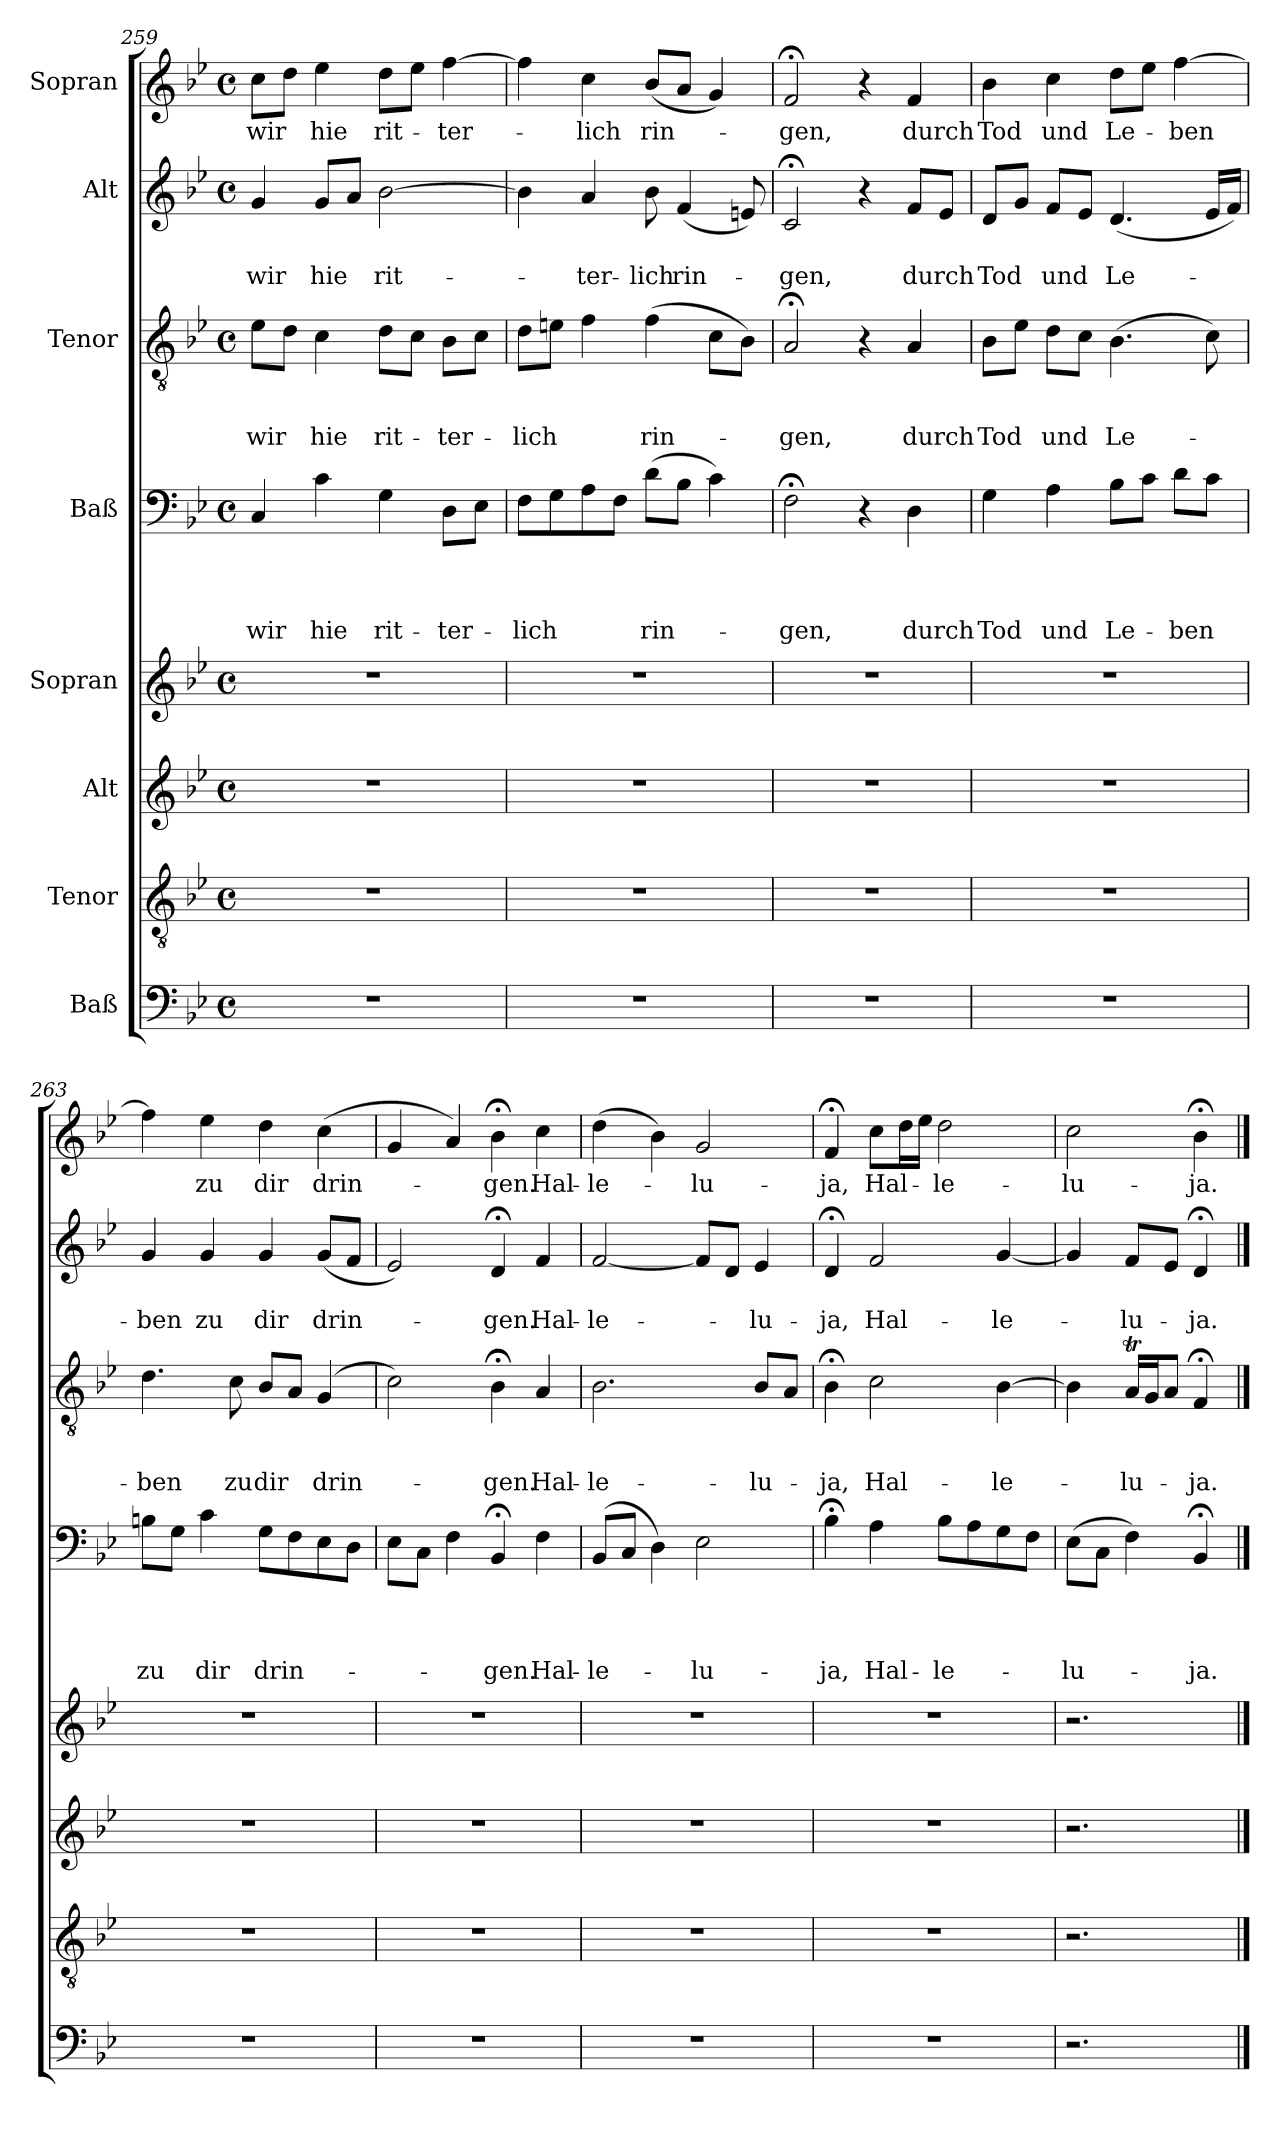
**kern	**kern	**kern	**kern	**kern	**text	**text	**text	**text	**kern	**text	**text	**text	**kern	**text	**text	**kern	**text
*part8	*part7	*part6	*part5	*part4	*part4	*part4	*part4	*part4	*part3	*part3	*part3	*part3	*part2	*part2	*part2	*part1	*part1
*staff8	*staff7	*staff6	*staff5	*staff4	*staff4	*staff4	*staff4	*staff4	*staff3	*staff3	*staff3	*staff3	*staff2	*staff2	*staff2	*staff1	*staff1
*I"Baß	*I"Tenor	*I"Alt	*I"Sopran	*I"Baß	*	*	*	*	*I"Tenor	*	*	*	*I"Alt	*	*	*I"Sopran	*
*clefF4	*clefGv2	*clefG2	*clefG2	*clefF4	*	*	*	*	*clefGv2	*	*	*	*clefG2	*	*	*clefG2	*
*k[b-e-]	*k[b-e-]	*k[b-e-]	*k[b-e-]	*k[b-e-]	*	*	*	*	*k[b-e-]	*	*	*	*k[b-e-]	*	*	*k[b-e-]	*
*B-:	*B-:	*B-:	*B-:	*B-:	*	*	*	*	*B-:	*	*	*	*B-:	*	*	*B-:	*
*M4/4	*M4/4	*M4/4	*M4/4	*M4/4	*	*	*	*	*M4/4	*	*	*	*M4/4	*	*	*M4/4	*
*met(c)	*met(c)	*met(c)	*met(c)	*met(c)	*	*	*	*	*met(c)	*	*	*	*met(c)	*	*	*met(c)	*
=259	=259	=259	=259	=259	=259	=259	=259	=259	=259	=259	=259	=259	=259	=259	=259	=259	=259
1r	1r	1r	1r	4C!/	.	.	.	wir	8e-!\L	.	.	wir	4g!/	.	wir	8cc!\L	wir
.	.	.	.	.	.	.	.	.	8d!\J	.	.	.	.	.	.	8dd!\J	.
.	.	.	.	4c!\	.	.	.	hie	4c!\	.	.	hie	8g!/L	.	hie	4ee-!\	hie
.	.	.	.	.	.	.	.	.	.	.	.	.	8a!/J	.	.	.	.
.	.	.	.	4G!\	.	.	.	rit-	8d!\L	.	.	rit-	[2b-!\	.	rit-	8dd!\L	rit-
.	.	.	.	.	.	.	.	.	8c!\J	.	.	.	.	.	.	8ee-!\J	.
.	.	.	.	8D!\L	.	.	.	-ter-	8B-!\L	.	.	-ter-	.	.	.	[4ff!\	-ter-
.	.	.	.	8E-!\J	.	.	.	.	8c!\J	.	.	.	.	.	.	.	.
!!LO:LB:g=z
=260	=260	=260	=260	=260	=260	=260	=260	=260	=260	=260	=260	=260	=260	=260	=260	=260	=260
1r	1r	1r	1r	8F!\L	.	.	.	-lich	8d!\L	.	.	-lich	4b-!\]	.	.	4ff!\]	.
.	.	.	.	8G!\	.	.	.	.	8en!\J	.	.	.	.	.	.	.	.
.	.	.	.	8A!\	.	.	.	.	4f!\	.	.	.	4a!/	.	-ter-	4cc!\	-lich
.	.	.	.	8F!\J	.	.	.	.	.	.	.	.	.	.	.	.	.
.	.	.	.	(8d!\L	.	.	.	rin-	(4f!\	.	.	rin-	8b-!\	.	-lich	(8b-!/L	rin-
.	.	.	.	8B-!\J	.	.	.	.	.	.	.	.	(4f!/	.	rin-	8a!/J	.
.	.	.	.	4c!\)	.	.	.	.	8c!\L	.	.	.	.	.	.	4g!/)	.
.	.	.	.	.	.	.	.	.	8B-!\J)	.	.	.	8en!/)	.	.	.	.
=261	=261	=261	=261	=261	=261	=261	=261	=261	=261	=261	=261	=261	=261	=261	=261	=261	=261
1r	1r	1r	1r	2F;<!\	.	.	.	-gen,	2A;<!/	.	.	-gen,	2c;<!/	.	-gen,	2f;<!/	-gen,
.	.	.	.	4r	.	.	.	.	4r	.	.	.	4r	.	.	4r	.
.	.	.	.	4D!\	.	.	.	durch	4A!/	.	.	durch	8f!/L	.	durch	4f!/	durch
.	.	.	.	.	.	.	.	.	.	.	.	.	8e-!/J	.	.	.	.
=262	=262	=262	=262	=262	=262	=262	=262	=262	=262	=262	=262	=262	=262	=262	=262	=262	=262
1r	1r	1r	1r	4G!\	.	.	.	Tod	8B-!\L	.	.	Tod	8d!/L	.	Tod	4b-!\	Tod
.	.	.	.	.	.	.	.	.	8e-!\J	.	.	.	8g!/J	.	.	.	.
.	.	.	.	4A!\	.	.	.	und	8d!\L	.	.	und	8f!/L	.	und	4cc!\	und
.	.	.	.	.	.	.	.	.	8c!\J	.	.	.	8e-!/J	.	.	.	.
.	.	.	.	8B-!\L	.	.	.	Le-	(4.B-!\	.	.	Le-	(4.d!/	.	Le-	8dd!\L	Le-
.	.	.	.	8c!\J	.	.	.	.	.	.	.	.	.	.	.	8ee-!\J	.
.	.	.	.	8d!\L	.	.	.	-ben	.	.	.	.	.	.	.	[4ff!\	-ben
.	.	.	.	8c!\J	.	.	.	.	8c!\)	.	.	.	16e-!/LL	.	.	.	.
.	.	.	.	.	.	.	.	.	.	.	.	.	16f!/JJ)	.	.	.	.
=263	=263	=263	=263	=263	=263	=263	=263	=263	=263	=263	=263	=263	=263	=263	=263	=263	=263
1r	1r	1r	1r	8Bn!\L	.	.	.	zu	4.d!\	.	.	-ben	4g!/	.	-ben	4ff!\]	.
.	.	.	.	8G!\J	.	.	.	.	.	.	.	.	.	.	.	.	.
.	.	.	.	4c!\	.	.	.	dir	.	.	.	.	4g!/	.	zu	4ee-!\	zu
.	.	.	.	.	.	.	.	.	8c!\	.	.	zu	.	.	.	.	.
.	.	.	.	8G!\L	.	.	.	drin-	8B-!/L	.	.	dir	4g!/	.	dir	4dd!\	dir
.	.	.	.	8F!\	.	.	.	.	8A!/J	.	.	.	.	.	.	.	.
.	.	.	.	8E-!\	.	.	.	.	(4G!/	.	.	drin-	(8g!/L	.	drin-	(4cc!\	drin-
.	.	.	.	8D!\J	.	.	.	.	.	.	.	.	8f!/J	.	.	.	.
!!LO:LB:g=z
=264	=264	=264	=264	=264	=264	=264	=264	=264	=264	=264	=264	=264	=264	=264	=264	=264	=264
1r	1r	1r	1r	8E-!\L	.	.	.	.	2c!\)	.	.	.	2e-!/)	.	.	4g!/	.
.	.	.	.	8C!\J	.	.	.	.	.	.	.	.	.	.	.	.	.
.	.	.	.	4F!\	.	.	.	.	.	.	.	.	.	.	.	4a!/)	.
.	.	.	.	4BB-;<!/	.	.	.	-gen.	4B-;<!\	.	.	-gen.	4d;<!/	.	-gen.	4b-;<!\	-gen.
.	.	.	.	4F!\	.	.	.	Hal-	4A!/	.	.	Hal-	4f!/	.	Hal-	4cc!\	Hal-
=265	=265	=265	=265	=265	=265	=265	=265	=265	=265	=265	=265	=265	=265	=265	=265	=265	=265
1r	1r	1r	1r	(8BB-!/L	.	.	.	-le-	2.B-!\	.	.	-le-	[2f!/	.	-le-	(4dd!\	-le-
.	.	.	.	8C!/J	.	.	.	.	.	.	.	.	.	.	.	.	.
.	.	.	.	4D!\)	.	.	.	.	.	.	.	.	.	.	.	4b-!\)	.
.	.	.	.	2E-!\	.	.	.	-lu-	.	.	.	.	8f!/L]	.	.	2g!/	-lu-
.	.	.	.	.	.	.	.	.	.	.	.	.	8d!/J	.	.	.	.
.	.	.	.	.	.	.	.	.	8B-!/L	.	.	-lu-	4e-!/	.	-lu-	.	.
.	.	.	.	.	.	.	.	.	8A!/J	.	.	.	.	.	.	.	.
=266	=266	=266	=266	=266	=266	=266	=266	=266	=266	=266	=266	=266	=266	=266	=266	=266	=266
1r	1r	1r	1r	4B-;<!\	.	.	.	-ja,	4B-;<!\	.	.	-ja,	4d;<!/	.	-ja,	4f;<!/	-ja,
.	.	.	.	4A!\	.	.	.	Hal-	2c!\	.	.	Hal-	2f!/	.	Hal-	8cc!\L	Hal-
.	.	.	.	.	.	.	.	.	.	.	.	.	.	.	.	16dd!\L	.
.	.	.	.	.	.	.	.	.	.	.	.	.	.	.	.	16ee-!\JJ	.
.	.	.	.	8B-!\L	.	.	.	-le-	.	.	.	.	.	.	.	2dd!\	-le-
.	.	.	.	8A!\	.	.	.	.	.	.	.	.	.	.	.	.	.
.	.	.	.	8G!\	.	.	.	.	[4B-!\	.	.	-le-	[4g!/	.	-le-	.	.
.	.	.	.	8F!\J	.	.	.	.	.	.	.	.	.	.	.	.	.
=267	=267	=267	=267	=267	=267	=267	=267	=267	=267	=267	=267	=267	=267	=267	=267	=267	=267
2.r	2.r	2.r	2.r	(8E-!\L	.	.	.	-lu-	4B-!\]	.	.	.	4g!/]	.	.	2cc!\	-lu-
.	.	.	.	8C!\J	.	.	.	.	.	.	.	.	.	.	.	.	.
.	.	.	.	4F!\)	.	.	.	.	16At!/LL	.	.	-lu-	8f!/L	.	-lu-	.	.
.	.	.	.	.	.	.	.	.	16G!/J	.	.	.	.	.	.	.	.
.	.	.	.	.	.	.	.	.	8A!/J	.	.	.	8e-!/J	.	.	.	.
.	.	.	.	4BB-;<!/	.	.	.	-ja.	4F;<!/	.	.	-ja.	4d;<!/	.	-ja.	4b-;<!\	-ja.
==	==	==	==	==	==	==	==	==	==	==	==	==	==	==	==	==	==
*-	*-	*-	*-	*-	*-	*-	*-	*-	*-	*-	*-	*-	*-	*-	*-	*-	*-
